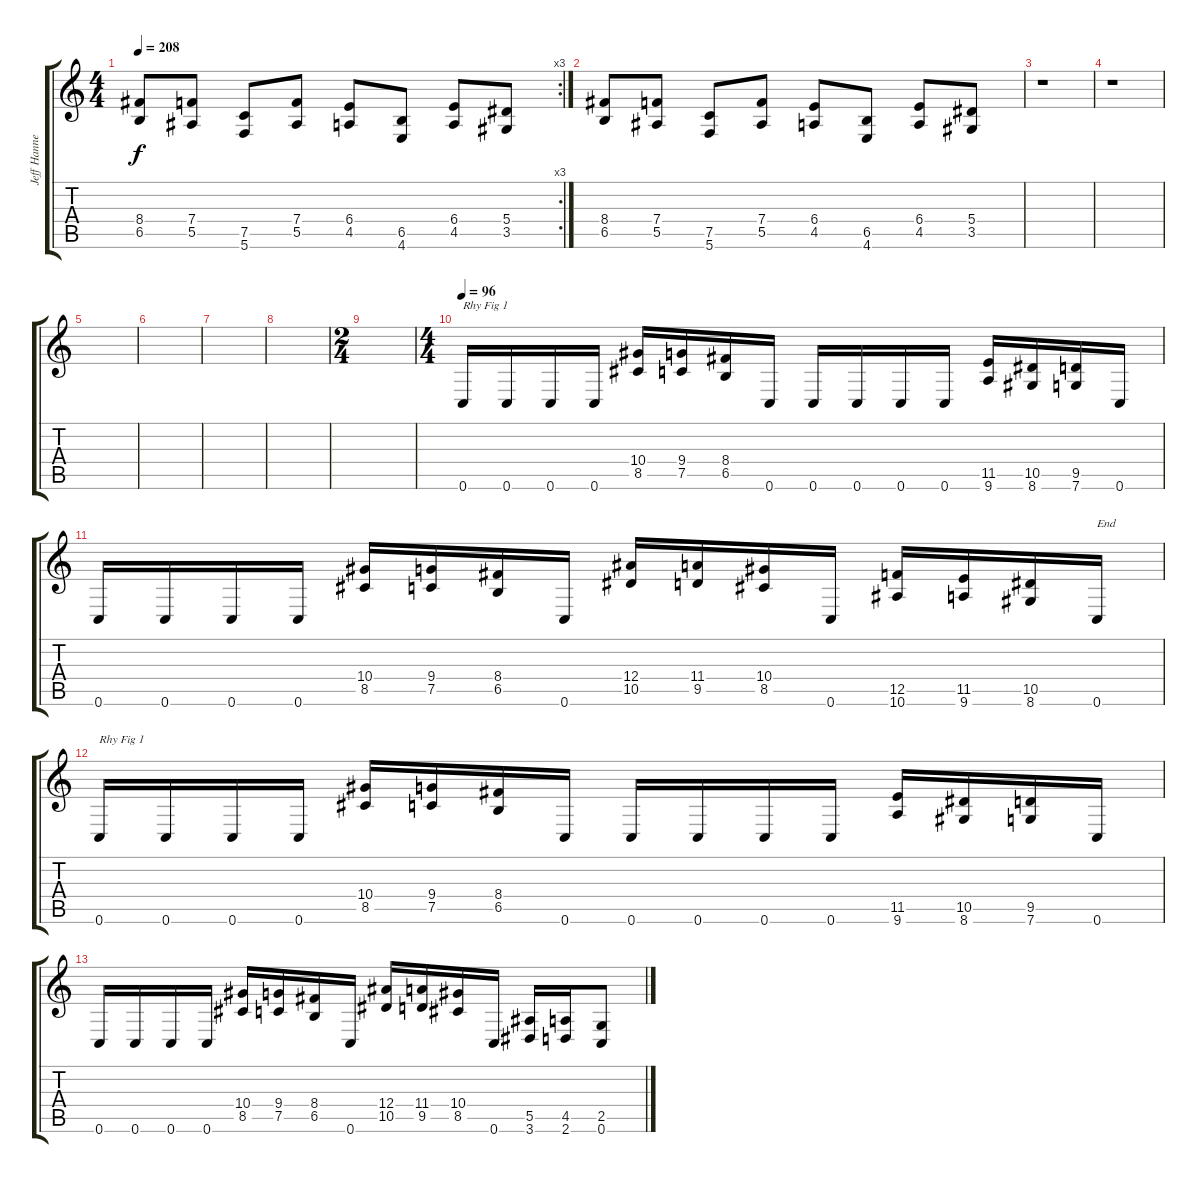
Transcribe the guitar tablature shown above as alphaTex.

\track ("Jeff Hanneman" "Jeff Hanne") {instrument distortionguitar}
\staff {score tabs}
\tuning (C4 G3 Eb3 Bb2 F2 C2) {hide}
\rc 3
\ts (4 4)
\tempo 208
\clef g2
\ks c
(8.4 6.5).8{dy f} (7.4 5.5).8 (7.5 5.6).8 (7.4 5.5).8 (6.4 4.5).8 (6.5 4.6).8 (6.4 4.5).8 (5.4 3.5).8 |
(8.4 6.5).8 (7.4 5.5).8 (7.5 5.6).8 (7.4 5.5).8 (6.4 4.5).8 (6.5 4.6).8 (6.4 4.5).8 (5.4 3.5).8 |
r.1 |
r.1 |
|
|
|
|
\ts (2 4)
|
\ts (4 4)
\tempo 96
0.6.16{txt "Rhy Fig 1"} 0.6.16 0.6.16 0.6.16 (10.4 8.5).16 (9.4 7.5).16 (8.4 6.5).16 0.6.16 0.6.16 0.6.16 0.6.16 0.6.16 (11.5 9.6).16 (10.5 8.6).16 (9.5 7.6).16 0.6.16 |
0.6.16 0.6.16 0.6.16 0.6.16 (10.4 8.5).16 (9.4 7.5).16 (8.4 6.5).16 0.6.16 (12.4 10.5).16 (11.4 9.5).16 (10.4 8.5).16 0.6.16 (12.5 10.6).16 (11.5 9.6).16 (10.5 8.6).16 0.6.16{txt "End"} |
0.6.16{txt "Rhy Fig 1"} 0.6.16 0.6.16 0.6.16 (10.4 8.5).16 (9.4 7.5).16 (8.4 6.5).16 0.6.16 0.6.16 0.6.16 0.6.16 0.6.16 (11.5 9.6).16 (10.5 8.6).16 (9.5 7.6).16 0.6.16 |
0.6.16 0.6.16 0.6.16 0.6.16 (10.4 8.5).16 (9.4 7.5).16 (8.4 6.5).16 0.6.16 (12.4 10.5).16 (11.4 9.5).16 (10.4 8.5).16 0.6.16 (5.5 3.6).16 (4.5 2.6).16 (2.5 0.6).8
